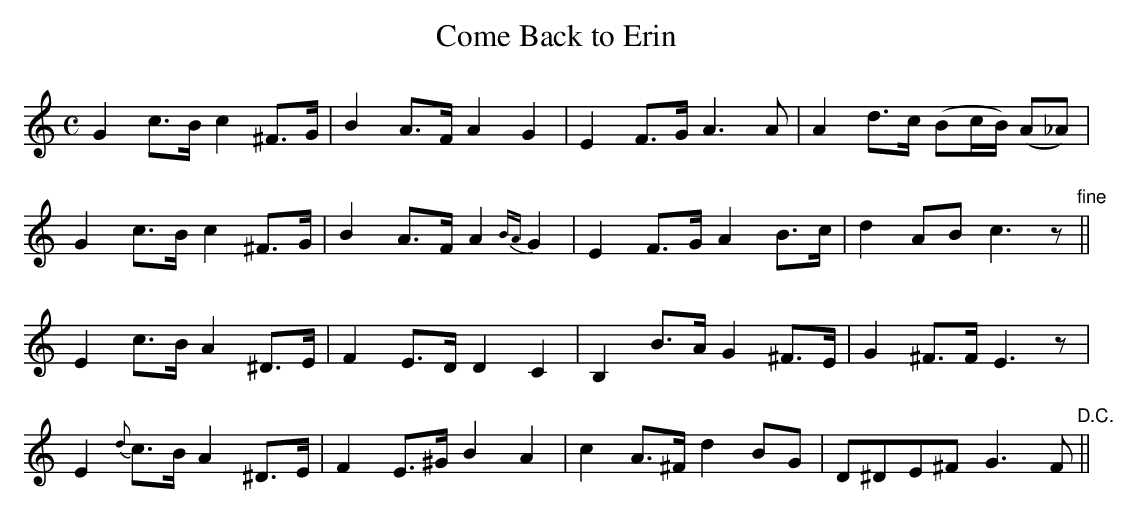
X:1
T: Come Back to Erin
M: C
L: 1/8
K: Gmix
G2 c>B c2 ^F>G|B2 A>F A2 G2|E2 F>G A3 A|A2 d>c (Bc/B/) (A_A)|
G2 c>B c2 ^F>G|B2 A>F A2 {BA}G2|E2 F>G A2 B>c|d2 AB c3 z"fine"||
E2 c>B A2 ^D>E|F2 E>D D2 C2|B,2 B>A G2 ^F>E|G2 ^F>F E3 z|
E2 {d}c>B A2 ^D>E|F2 E>^G B2 A2|c2 A>^F d2 BG|D^DE^F G3 F"D.C."||
